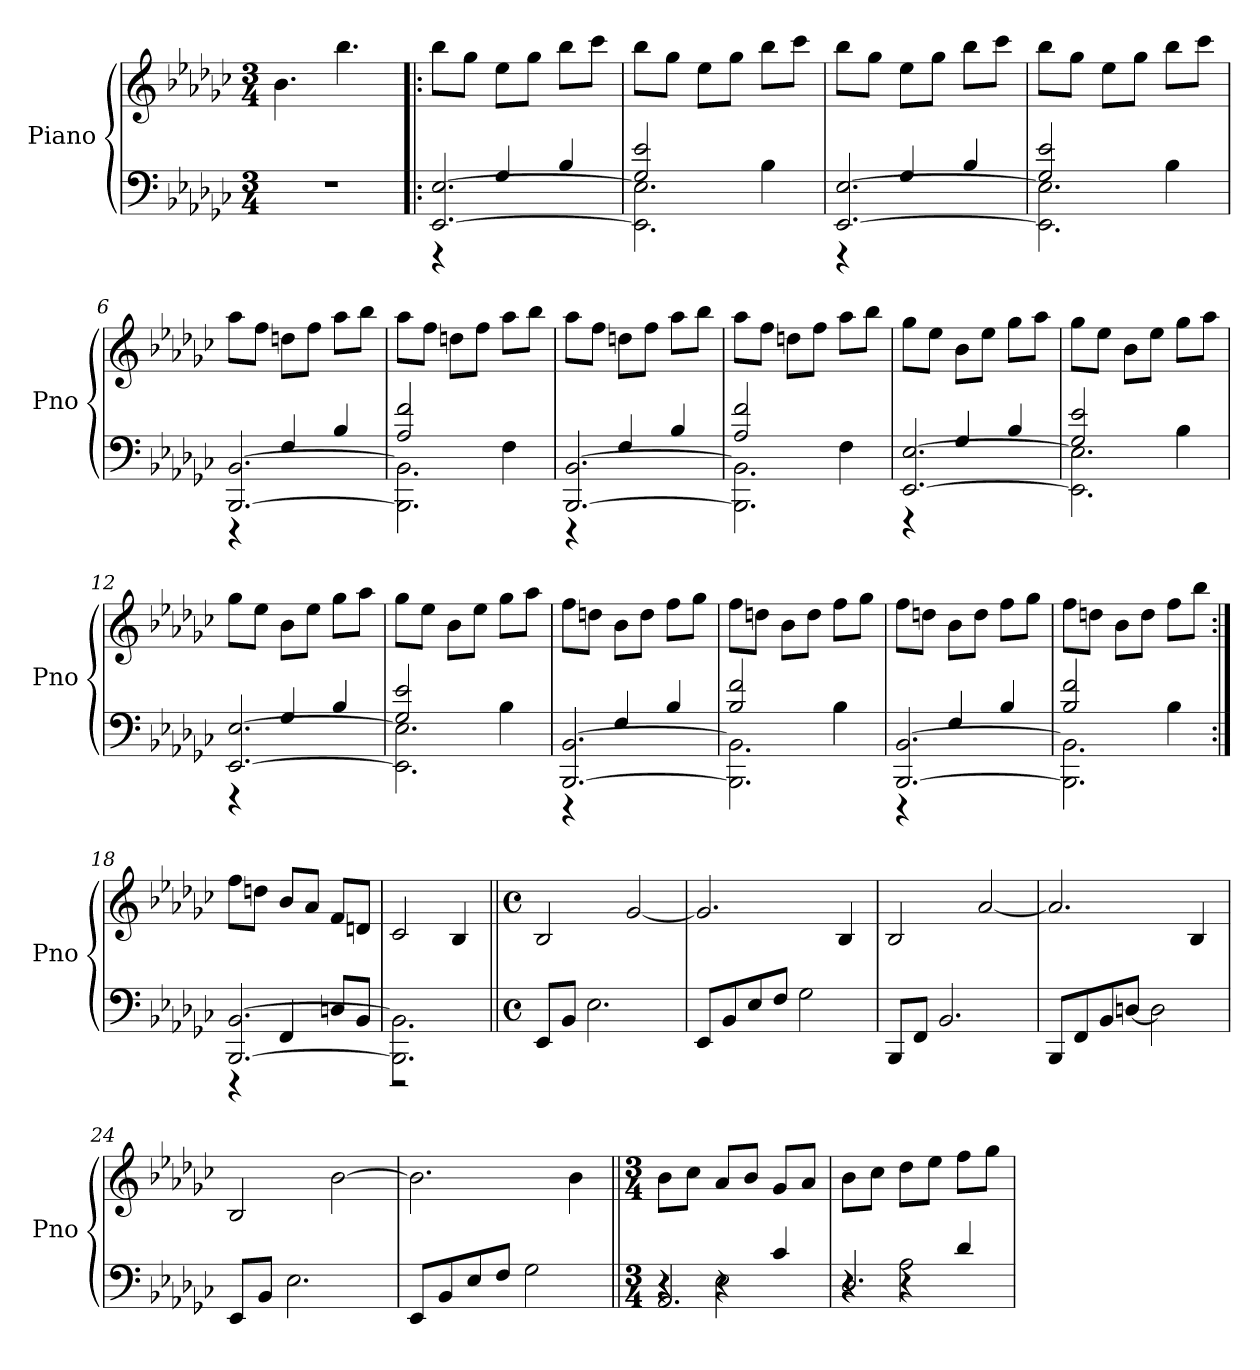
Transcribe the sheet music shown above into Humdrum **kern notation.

**kern	**kern
*part1	*part1
*staff2	*staff1
*I"Piano	*
*I'Pno	*
*clefF4	*clefG2
*k[b-e-a-d-g-c-]	*k[b-e-a-d-g-c-]
*M3/4	*M3/4
=1	=1
2.r	4.b-\
.	4.bb-\
=2!|:	=2!|:
*^	*
[2.EE-/ [2.E-/	4r	8bb-\L
.	.	8gg-\J
.	4G-/	8ee-\L
.	.	8gg-\J
.	4B-/	8bb-\L
.	.	8ccc-\J
=3	=3	=3
2.EE-\] 2.E-\]	2G-/ 2e-/	8bb-\L
.	.	8gg-\J
.	.	8ee-\L
.	.	8gg-\J
.	4B-\	8bb-\L
.	.	8ccc-\J
=4	=4	=4
[2.EE-/ [2.E-/	4r	8bb-\L
.	.	8gg-\J
.	4G-/	8ee-\L
.	.	8gg-\J
.	4B-/	8bb-\L
.	.	8ccc-\J
=5	=5	=5
2.EE-\] 2.E-\]	2G-/ 2e-/	8bb-\L
.	.	8gg-\J
.	.	8ee-\L
.	.	8gg-\J
.	4B-\	8bb-\L
.	.	8ccc-\J
!!LO:LB:g=z
=6	=6	=6
[2.BBB-/ [2.BB-/	4r	8aa-\L
.	.	8ff\J
.	4F/	8ddn\L
.	.	8ff\J
.	4B-/	8aa-\L
.	.	8bb-\J
=7	=7	=7
2.BBB-\] 2.BB-\]	2A-/ 2f/	8aa-\L
.	.	8ff\J
.	.	8ddn\L
.	.	8ff\J
.	4F\	8aa-\L
.	.	8bb-\J
=8	=8	=8
[2.BBB-/ [2.BB-/	4r	8aa-\L
.	.	8ff\J
.	4F/	8ddn\L
.	.	8ff\J
.	4B-/	8aa-\L
.	.	8bb-\J
=9	=9	=9
2.BBB-\] 2.BB-\]	2A-/ 2f/	8aa-\L
.	.	8ff\J
.	.	8ddn\L
.	.	8ff\J
.	4F\	8aa-\L
.	.	8bb-\J
=10	=10	=10
[2.EE-/ [2.E-/	4r	8gg-\L
.	.	8ee-\J
.	4G-/	8b-\L
.	.	8ee-\J
.	4B-/	8gg-\L
.	.	8aa-\J
!!LO:LB:g=z
=11	=11	=11
2.EE-\] 2.E-\]	2G-/ 2e-/	8gg-\L
.	.	8ee-\J
.	.	8b-\L
.	.	8ee-\J
.	4B-\	8gg-\L
.	.	8aa-\J
=12	=12	=12
[2.EE-/ [2.E-/	4r	8gg-\L
.	.	8ee-\J
.	4G-/	8b-\L
.	.	8ee-\J
.	4B-/	8gg-\L
.	.	8aa-\J
=13	=13	=13
2.EE-\] 2.E-\]	2G-/ 2e-/	8gg-\L
.	.	8ee-\J
.	.	8b-\L
.	.	8ee-\J
.	4B-\	8gg-\L
.	.	8aa-\J
=14	=14	=14
[2.BBB-/ [2.BB-/	4r	8ff\L
.	.	8ddn\J
.	4F/	8b-\L
.	.	8dd\J
.	4B-/	8ff\L
.	.	8gg-\J
=15	=15	=15
2.BBB-\] 2.BB-\]	2B-/ 2f/	8ff\L
.	.	8ddn\J
.	.	8b-\L
.	.	8dd\J
.	4B-\	8ff\L
.	.	8gg-\J
=16	=16	=16
[2.BBB-/ [2.BB-/	4r	8ff\L
.	.	8ddn\J
.	4F/	8b-\L
.	.	8dd\J
.	4B-/	8ff\L
.	.	8gg-\J
!!LO:LB:g=z
=17	=17	=17
2.BBB-\] 2.BB-\]	2B-/ 2f/	8ff\L
.	.	8ddn\J
.	.	8b-\L
.	.	8dd\J
.	4B-\	8ff\L
.	.	8bb-\J
=18:|!	=18:|!	=18:|!
[2.BBB-/ [2.BB-/	4r	8ff\L
.	.	8ddn\J
.	4FF/	8b-/L
.	.	8a-/J
.	8Dn/L	8f/L
.	8BB-/J	8dn/J
=19	=19	=19
2.BBB-\] 2.BB-\]	2r	2c-/
.	4ryy	4B-/
*v	*v	*
=20||	=20||
*M4/4	*M4/4
*met(c)	*met(c)
8EE-/L	2B-/
8BB-/J	.
2.E-\	.
.	[2g-/
=21	=21
8EE-/L	2.g-/]
8BB-/	.
8E-/	.
8F/J	.
2G-\	.
.	4B-/
=22	=22
8BBB-/L	2B-/
8FF/J	.
2.BB-/	.
.	[2a-/
!!LO:LB:g=z
=23	=23
8BBB-/L	2.a-/]
8FF/	.
8BB-/	.
[8Dn/J	.
2D\]	.
.	4B-/
=24	=24
8EE-/L	2B-/
8BB-/J	.
2.E-\	.
.	[2b-\
=25	=25
8EE-/L	2.b-\]
8BB-/	.
8E-/	.
8F/J	.
2G-\	.
.	4b-\
=26||	=26||
*M3/4	*M3/4
*^	*
*	*^	*
2.AA-/	4r	4r	8b-\L
.	.	.	8cc-\J
.	2E-\	4r	8a-/L
.	.	.	8b-/J
.	.	4c-/	8g-/L
.	.	.	8a-/J
=27	=27	=27	=27
2.D-/	4r	4r	8b-\L
.	.	.	8cc-\J
.	2A-\	4r	8dd-\L
.	.	.	8ee-\J
.	.	4d-/	8ff\L
.	.	.	8gg-\J
*v	*v	*v	*
=	=
*-	*-
